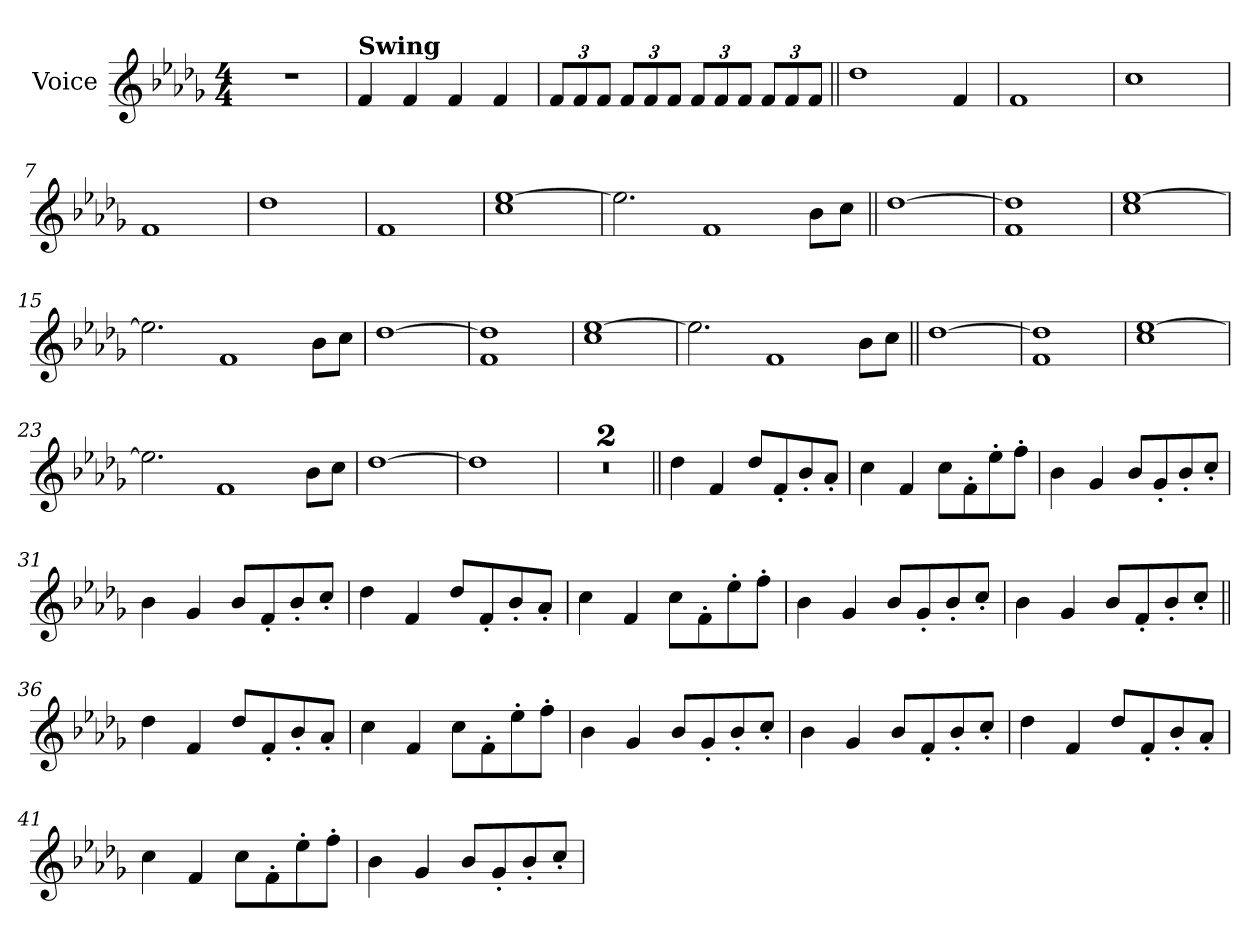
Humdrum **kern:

**kern
*part1
*staff1
*I"Voice
*I'Vc.
*clefG2
*k[b-e-a-d-g-]
*M4/4
=1
1r
=2
*MM150
!LO:TX:a:B:t=Swing
4f!
4f!
4f!
4f!
=3
*Xbrackettup
12f!L
12f!
12f!J
12f!L
12f!
12f!J
12f!L
12f!
12f!J
12f!L
12f!
12f!J
=4||
1dd-!
4f!
=5
1f!
=6
1cc!
=7
1f!
=8
1dd-!
=9
1f!
=10
1cc! [1ee-!
=11
2.ee-!]
1f!
8b-!L
8cc!J
=12||
[1dd-!
=13
1f! 1dd-!]
=14
1cc! [1ee-!
=15
2.ee-!]
1f!
8b-!L
8cc!J
=16
[1dd-!
=17
1f! 1dd-!]
=18
1cc! [1ee-!
=19
2.ee-!]
1f!
8b-!L
8cc!J
=20||
[1dd-!
=21
1f! 1dd-!]
=22
1cc! [1ee-!
=23
2.ee-!]
1f!
8b-!L
8cc!J
=24
[1dd-!
=25
1dd-!]
=26
1r
=27
1r
=28||
4dd-
4f
8dd-L
8f'
8b-'
8a-'J
=29
4cc
4f
8ccL
8f'
8ee-'
8ff'J
=30
4b-
4g-
8b-L
8g-'
8b-'
8cc'J
=31
4b-
4g-
8b-L
8f'
8b-'
8cc'J
=32
4dd-
4f
8dd-L
8f'
8b-'
8a-'J
=33
4cc
4f
8ccL
8f'
8ee-'
8ff'J
=34
4b-
4g-
8b-L
8g-'
8b-'
8cc'J
=35
4b-
4g-
8b-L
8f'
8b-'
8cc'J
=36||
4dd-
4f
8dd-L
8f'
8b-'
8a-'J
=37
4cc
4f
8ccL
8f'
8ee-'
8ff'J
=38
4b-
4g-
8b-L
8g-'
8b-'
8cc'J
=39
4b-
4g-
8b-L
8f'
8b-'
8cc'J
=40
4dd-
4f
8dd-L
8f'
8b-'
8a-'J
=41
4cc
4f
8ccL
8f'
8ee-'
8ff'J
=42
4b-
4g-
8b-L
8g-'
8b-'
8cc'J
=
*-
